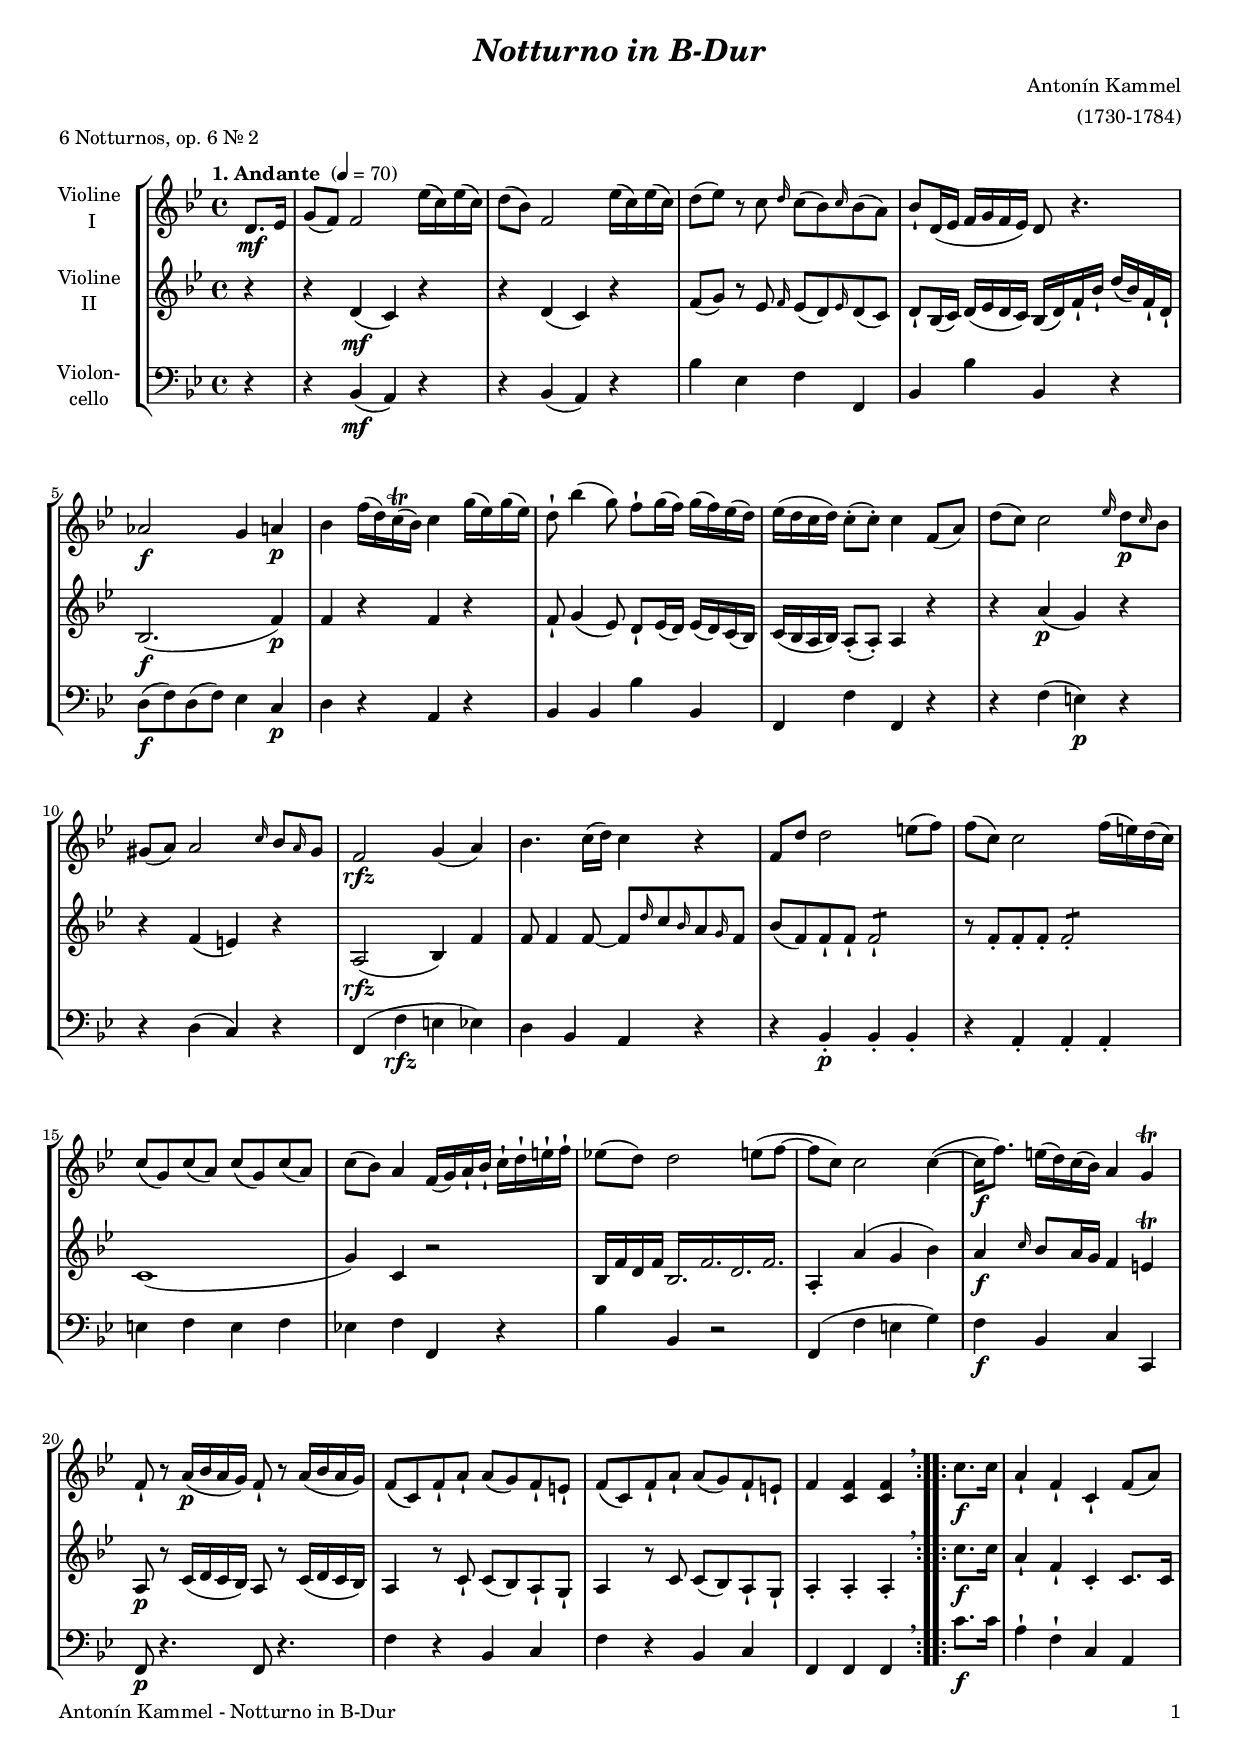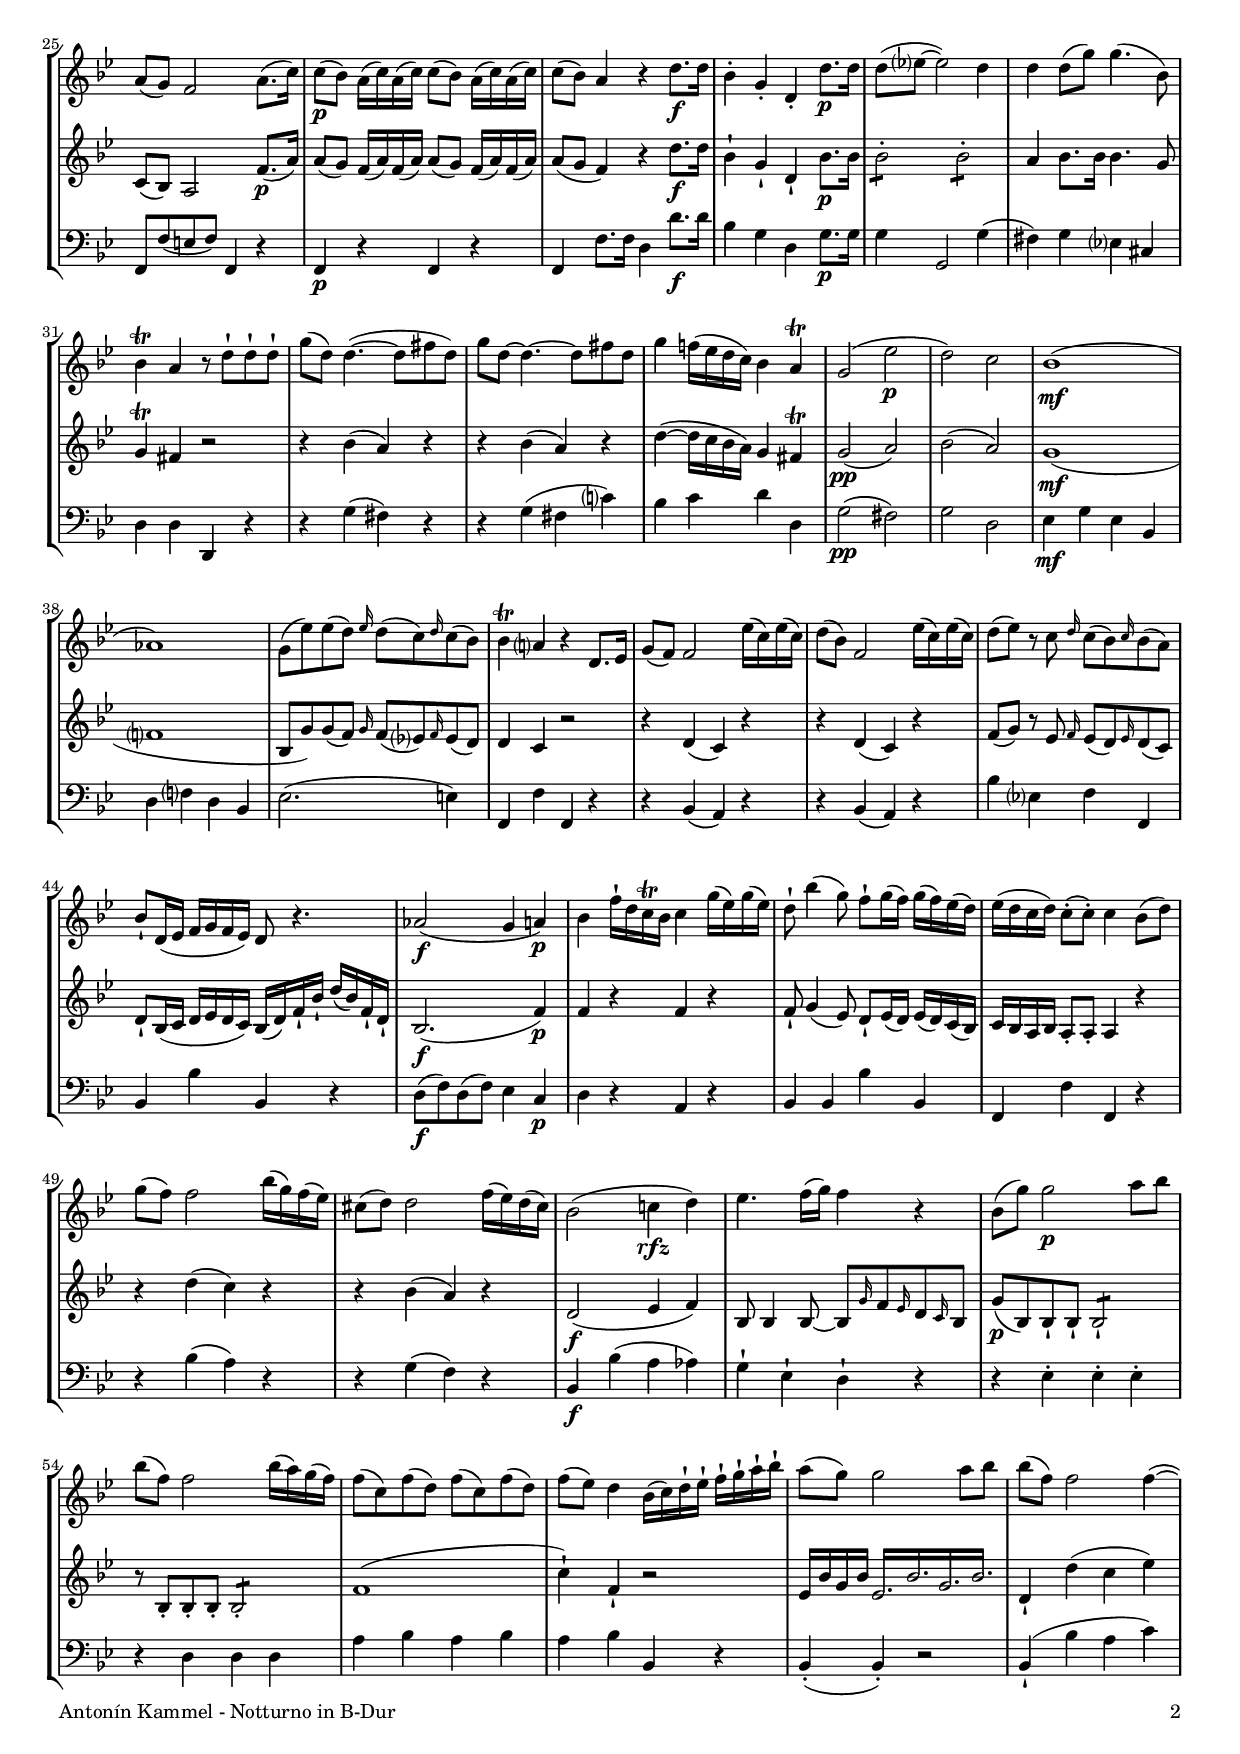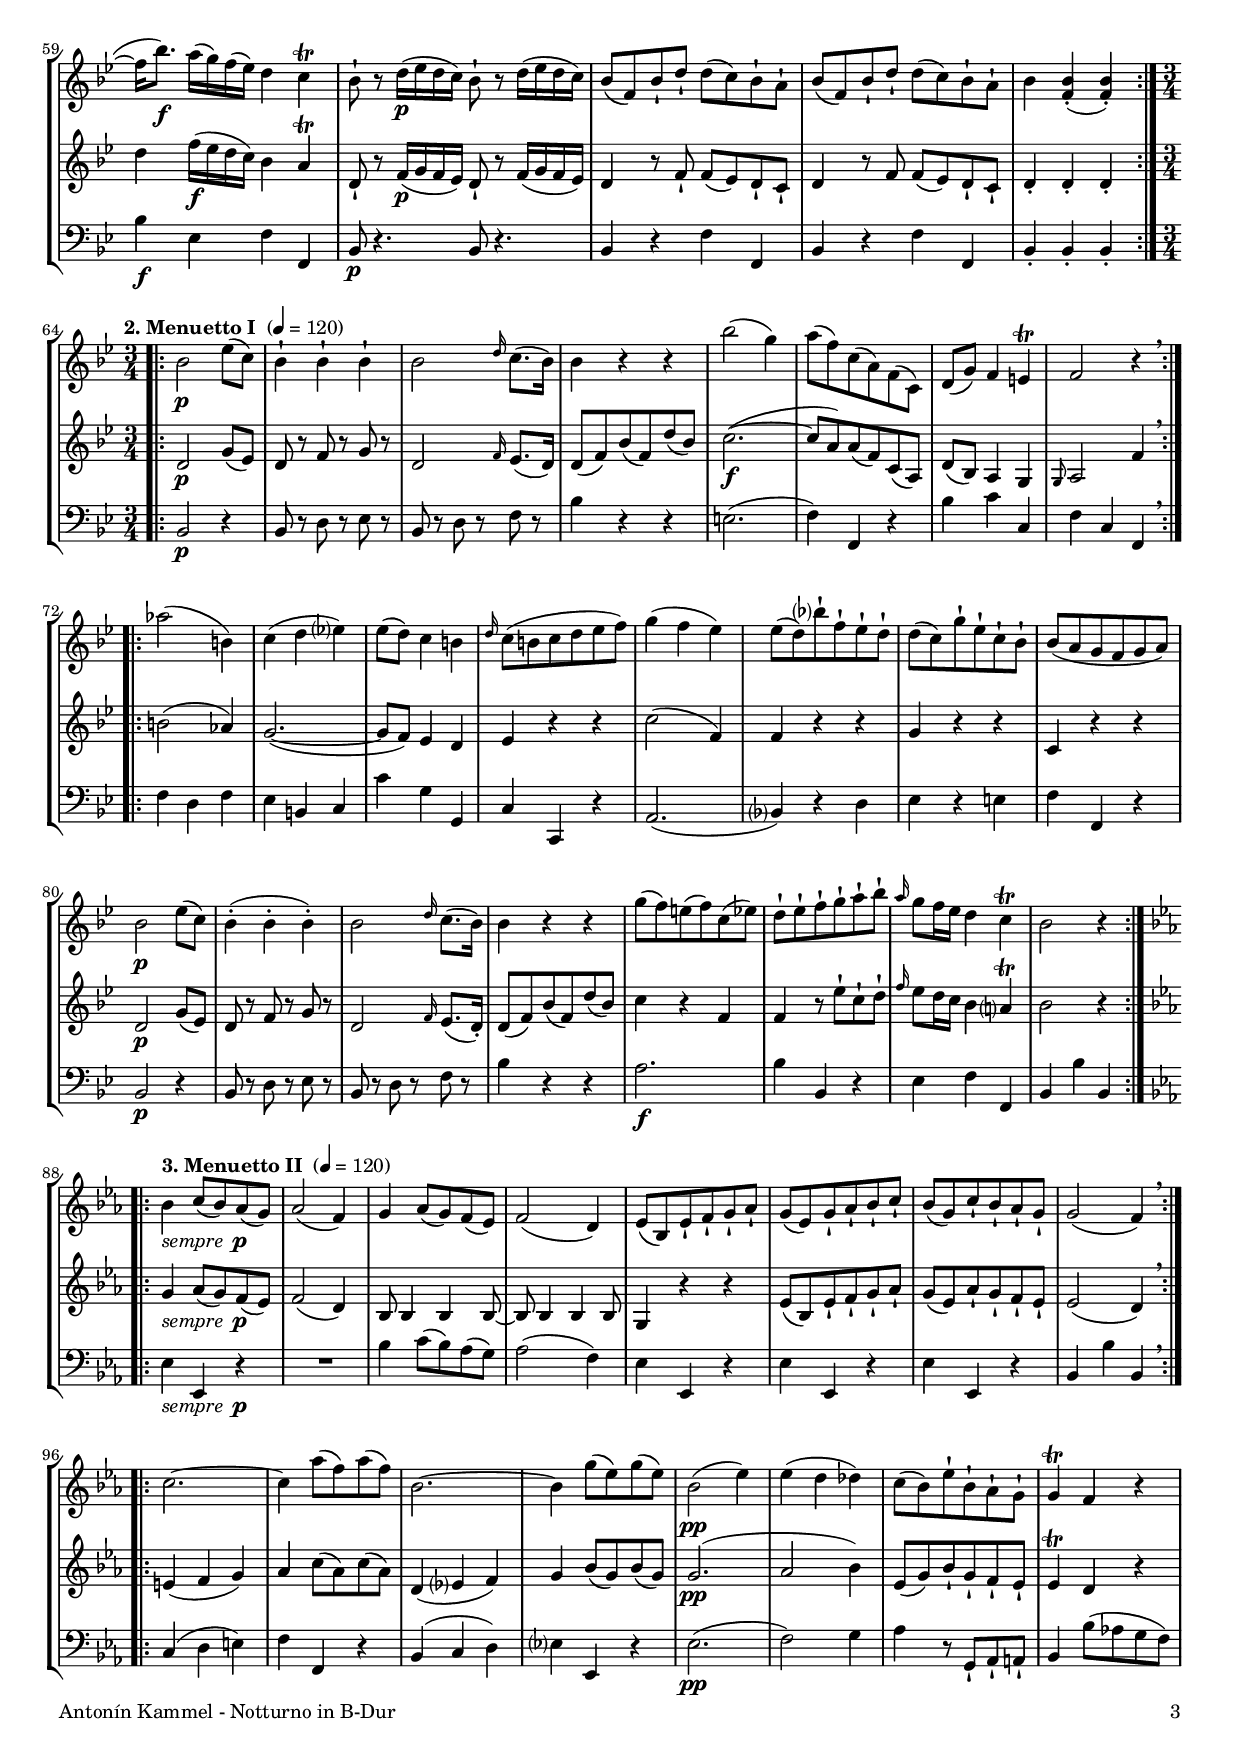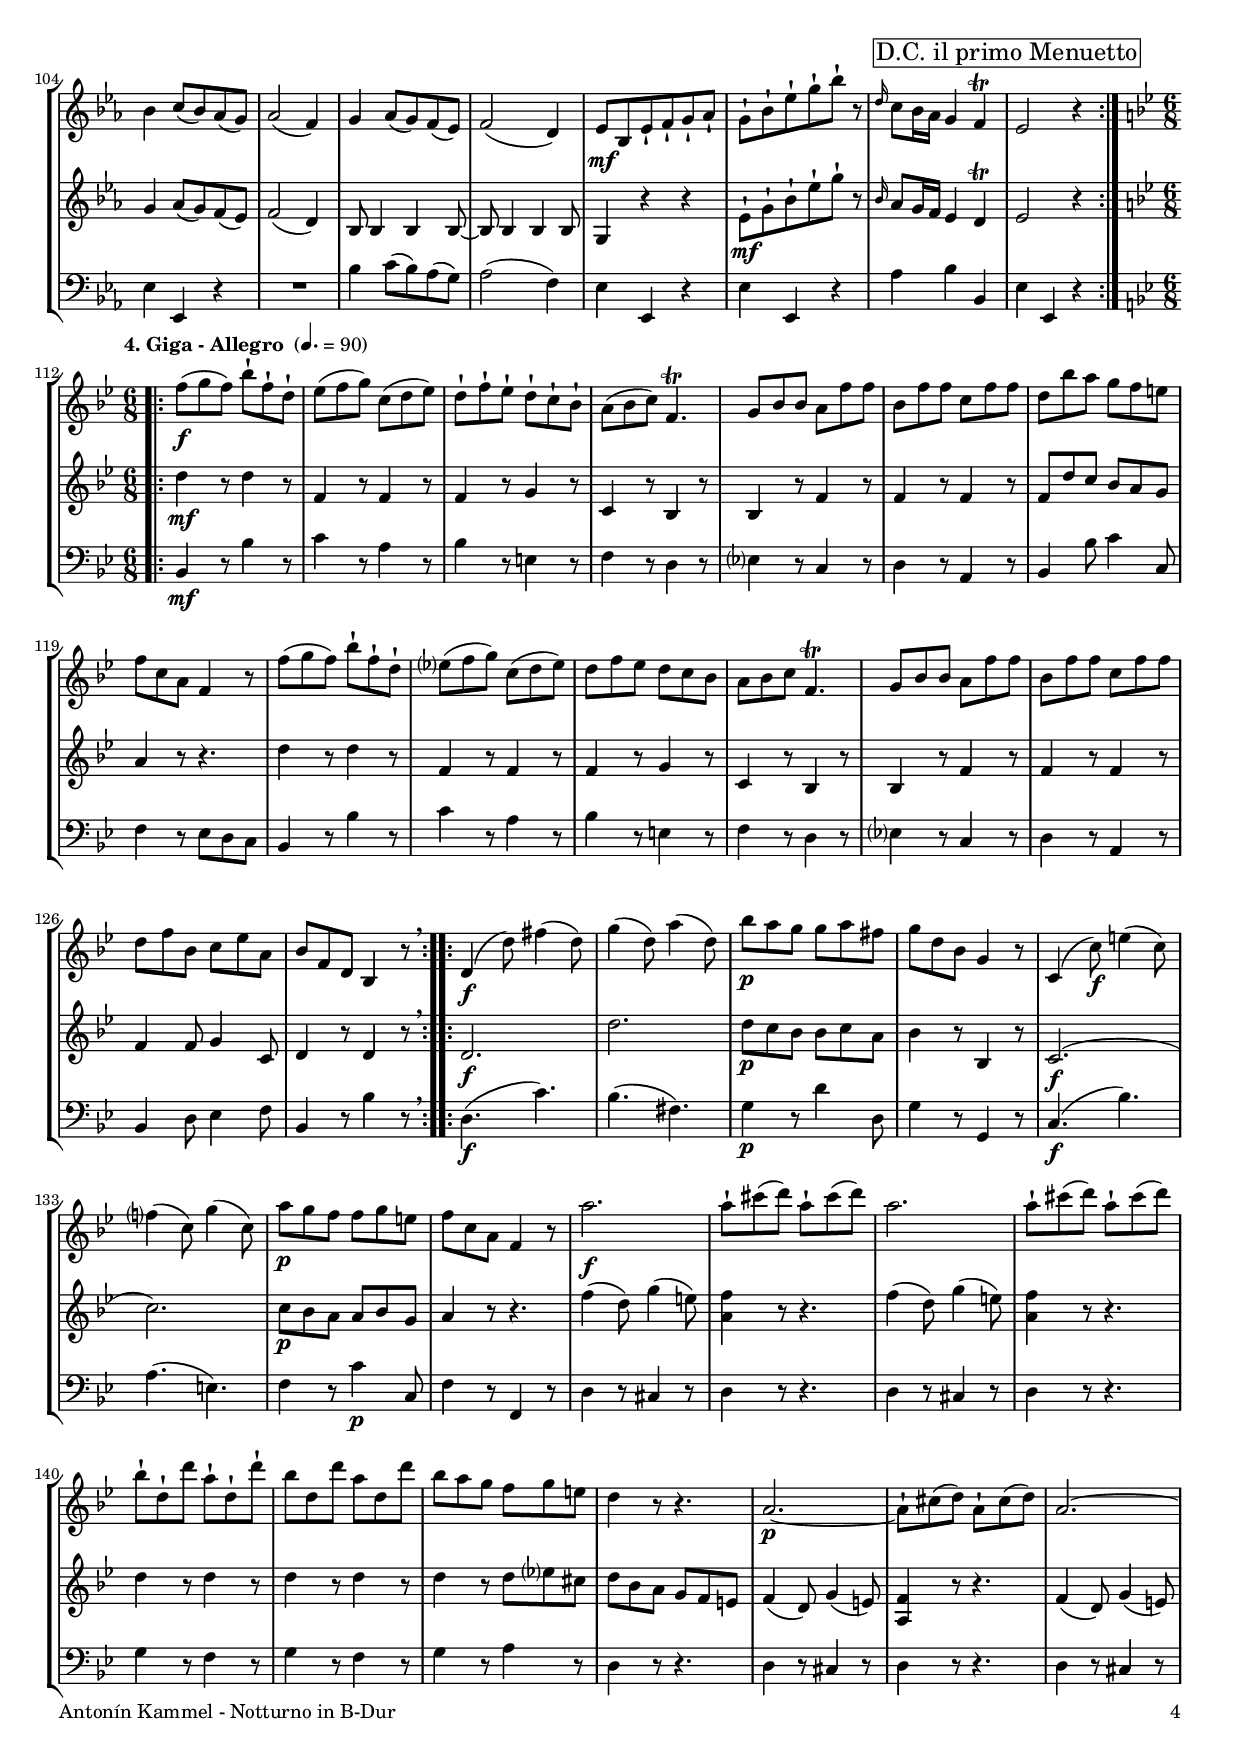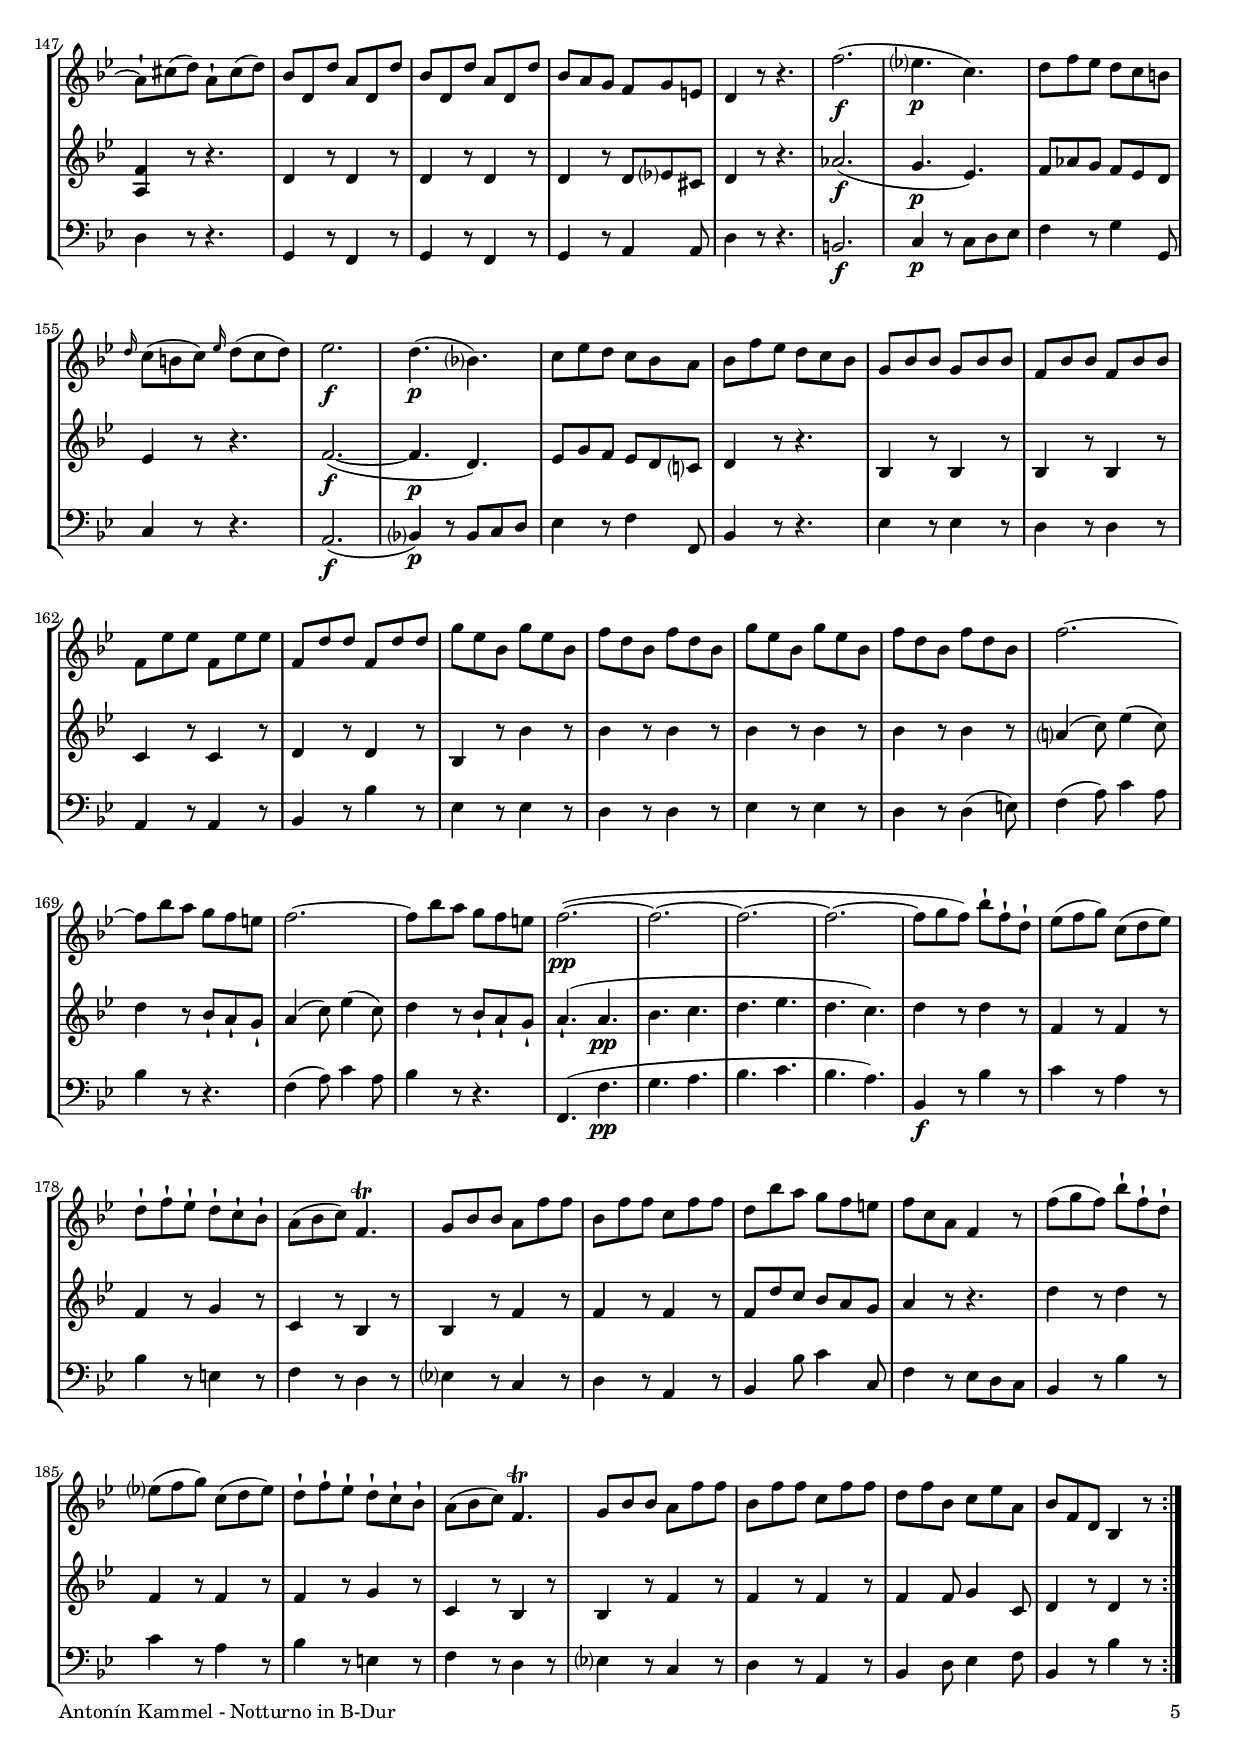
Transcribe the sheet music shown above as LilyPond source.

\version "2.20.2"
\include "deutsch.ly"

#(set-global-staff-size 17)

\header {
  title     = \markup \italic "Notturno in B-Dur"
  composer  = "Antonín Kammel"
  arranger  = "(1730-1784)"
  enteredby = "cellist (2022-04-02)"
  piece     = "6 Notturnos, op. 6 Nr. 2"
}

voiceconsts = {
 \key b \major
 \time 4/4
 \clef "treble"
% \numericTimeSignature
 \compressEmptyMeasures
  % Set default beaming for all staves
%  \set Timing.beamExceptions = #'()
%  \set Timing.baseMoment     = #(ly:make-moment 1 4)
%  \set Timing.beatStructure  = #'(1 1 1 1) 
}

dcpm = \mark \markup \box "D.C. il primo Menuetto"
semp = \markup { \italic "sempre " \dynamic p }

introa = { \break \tempo "1. Andante "         4=70 }
introb = { \break \tempo "2. Menuetto I "      4=120 \time 3/4 }
introc = { \break \tempo "3. Menuetto II "     4=120 \key es \major }
introd = { \break \tempo "4. Giga - Allegro " 4.=90  \time 6/8 \key b \major }

mivl = "violin"
mipz = "pizzicato strings"
miba = "cello"

va = \relative c' {
  \voiceconsts

  \introa
  \repeat volta 2 {
    \partial 4 d8.\mf es16
    g8( f) f2 es'16( c) es( c)
    d8( b) f2 es'16( c) es( c)
    d8( es) r c \grace d16 c8( b) \grace c16 b8( a)

    b8-! d,16( es f g f es) d8 r4.
    as'2\f g4 a\p
    b f'16( d) c(\trill b) c4 g'16( es) g( es)
    d8-! b'4( g8) f-! g16( f) g( f) es( d)
    es( d c d) c8(-. c)-. c4 f,8( a)
    d( c) c2  \grace es16 d8[\p \grace c16 b8]

    gis( a) a2 \grace c16 b8[ \grace a16 gis8]
    f2\rfz g4( a)
    b4. c16( d) c4 r
    f,8 d' d2 e8( f)
    f( c) c2 f16( e) d( c)
    c8( g) c( a) c( g) c( a)
    c( b) a4 f16( g) a-! b-! c-! d-! e-! f-!

    es!8( d)  d2 e8( f~
    f c) c2 c4(~
    c16\f f8.) e16( d) c( b) a4 g\trill
    f8-! r a16(\p b a g) f8-! r a16( b a g)
    f8( c) f-! a-! a( g) f-! e-!
    f( c) f-! a-! a( g) f-! e-!

    f4 <c f> <c f> \breathe
  }
  \repeat volta 2 {
    c'8.\f c16
    a4-! f-! c-! f8( a)
    a( g) f2 a8.( c16)
    c8(\p b) a16( c) a( c) c8( b) a16( c) a( c)
    c8( b) a4 r d8.\f d16
    b4-. g-. d-. d'8.\p d16
    d8( es?~ es2) d4

    d d8( g) g4.( b,8)
    b4\trill a r8 d-! d-! d-!
    g( d) d4.(~ d8 fis d)
    g d~ d4.~ d8 fis d
    g4 f!16( es d c) b4 a\trill
    g2( es'\p
    d) c
    b1(\mf
    as)

    g8( es') es( d) \grace es16 d8( c) \grace d16 c8( b)
    b4\trill a? r d,8. es16
    g8( f) f2 es'16( c) es( c)
    d8( b)  f2 es'16( c) es( c)
    d8( es) r c \grace d16 c8( b) \grace c16 b8( a)
    b-! d,16( es f g f es) d8 r4.
    as'2(\f g4 a)\p

    b f'16-! d c\trill b c4 g'16( es) g( es)
    d8-! b'4( g8) f-! g16( f) g( f) es( d)
    es( d c d) c8(-. c)-. c4 b8( d)
    g( f) f2 b16( g) f( es)
    cis8( d) d2 f16( es) d( cis)
    b2( c!4\rfz d)
    es4. f16( g) f4 r

    b,8( g') g2\p a8 b
    b( f) f2 b16( a) g( f)
    f8( c) f( d) f( c) f( d)
    f( es) d4 b16( c) d-! es-! f-! g-! a-! b-!
    a8( g) g2 a8 b
    b( f) f2 f4(~
    f16 b8.)\f a16( g) f( es) d4 c\trill

    b8-! r d16(\p es d c) b8-! r d16( es d c)
    b8( f) b-! d-! d( c) b-! a-!
    b( f) b-! d-! d( c) b-! a-!
    \partial 2. b4 <f b>(-. <f b>)-.
  }

  \introb
  \repeat volta 2 {
    b2\p es8( c)
    b4-! b-! b-!
    b2 \grace d16 c8.( b16)
    b4 r r
    b'2( g4)
    a8( f) c( a) f( c)
    d( g) f4 e\trill
    f2 r4 \breathe
  }
  \repeat volta 2 {
    as'2( h,4)
    c( d es?)
    es8( d) c4 h
    \grace d16 c8( h c d es f)
    g4( f es)
    es8( d) b'?-! f-! es-! d-!
    d( c) g'-! es-! c-! b-!
    b8( a g f g a)
    b2\p es8( c)

    b4(-. b-. b)-.
    b2 \grace d16 c8.( b16)
    b4 r r
    g'8( f) e( f) c( es)
    d-! es-! f-! g-! a-! b-!
    \grace a16 g8 f16 es d4 c\trill
    b2 r4
  }

  \introc
  \repeat volta 2 {
    b_\semp c8( b) as( g)
    as2( f4)
    g as8( g) f( es)
    f2( d4)
    es8( b) es-! f-! g-! as-!
    g( es) g-! as-! b-! c-!
    b( g) c-! b-! as-! g-!
    g2( f4) \breathe
  }
  \repeat volta 2 {
    c'2.~
    c4 as'8( f) as( f)
    b,2.~
    b4 g'8( es) g( es)
    b2(\pp es4)
    es( d des)
    c8( b) es-! b-! as-! g-!
    g4\trill f r
    b c8( b) as( g)
    as2( f4)
    g as8( g) f( es)

    f2( d4)
    es8\mf b es-! f-! g-! as-!
    g-! b-! es-! g-! b-! r
    \grace d,16 c8 b16 as g4 f\trill \dcpm
    es2 r4
  }

  \introd
  \repeat volta 2 {
    f'8(\f g f) b-! f-! d-!
    es( f g) c,( d es)
    d-! f-! es-! d-! c-! b-!
    a( b c) f,4.\trill
    g8 b b a f' f
    b, f' f c f f
    d b' a g f e

    f c a f4 r8
    f'( g f) b-! f-! d-!
    es?( f g) c,( d es)
    d f es d c b
    a b c f,4.\trill
    g8 b b a f' f
    b, f' f c f f

    d f b, c es a,
    b f d b4 r8 \breathe
  }
  \repeat volta 2 {
    d4(\f d'8) fis4( d8)
    g4( d8) a'4( d,8)
    b'\p a g g a fis
    g d b g4 r8
    c,4( c'8)\f e4( c8)

    f?4( c8) g'4( c,8)
    a'\p g f f g e
    f c a f4 r8
    a'2.\f
    a8-! cis( d) a-! cis( d)
    a2.
    a8-! cis( d) a-! cis( d)
    b-! d,-! d' a-! d,-! d'-!

    b d, d' a d, d'
    b a g f g e
    d4 r8 r4.
    a2.~\p
    a8-! cis( d) a-! cis( d)
    a2.~
    a8-! cis( d) a-! cis( d)
    b d, d' a d, d'
    b d, d' a d, d'

    b a g f g e
    d4 r8 r4.
    f'2.(\f
    es?4.\p c)
    d8 f es d c h
    \grace d16 c8( h c) \grace es16 d8( c d)
    es2.\f
    d4.(\p b?)
    c8 es d c b a

    b f' es d c b
    g b b g b b
    f b b f b b
    f es' es f, es' es
    f, d' d f, d' d
    g es b g' es b
    f' d b f' d b
    g' es b g' es b

    f' d b f' d b
    f'2.~
    f8 b a g f e
    f2.~
    f8 b a g f e
    f2.(~\pp
    f~
    f~
    f~
    f8 g f) b-! f-! d-!

    es( f g) c,( d es)
    d-! f-! es-! d-! c-! b-!
    a( b c) f,4.\trill
    g8 b b a f' f
    b, f' f c f f
    d b' a g f e
    f c a f4 r8
    f'( g f) b-! f-! d-!

    es?( f g) c,( d es)
    d-! f-! es-! d-! c-! b-!
    a( b c) f,4.\trill
    g8 b b a f' f
    b, f' f c f f
    d f b, c es a,
    b f d b4 r8
  }
}

vb = \relative c' {
  \voiceconsts

  \introa
  \repeat volta 2 {
    \partial 4 r4
    r d(\mf c) r
    r d( c) r
    f8( g) r es \grace f16 es8( d) \grace es16 d8( c)
    d-! b16( c) d( es d c) b( d) f-! b-! d( b) f-! d-!

    b2.(\f f'4)\p
    f r f r
    f8-! g4( es8) d-! es16( d) es( d) c( b)
    c( b a b) a8(-. a)-. a4 r
    r a'(\p g) r

    r f( e) r
    a,2(\rfz b4) f'
    f8 f4 f8~ f \grace d'16 c8 \grace b16 a8 \grace g16 f8
    b( f) f-! f-! \repeat tremolo 4 f-!
    r f-. f-. f-. \repeat tremolo 4 f-.
    c1(
    g'4) c, r2

    b16 f' d f \repeat tremolo 3 { b, f' d f }
    a,4-. a'( g b)
    a\f \grace c16 b8 a16 g f4 e\trill
    a,8\p r c16( d c b) a8 r c16( d c b)
    a4 r8 c-! c( b) a-! g-!

    a4 r8 c c( b) a-! g-!
    a4-. a-. a-. \breathe
  }
  \repeat volta 2 {
    c'8.\f c16
    a4-! f-! c-. c8. c16
    c8( b) a2 f'8.(\p a16)
    a8( g) f16( a) f( a) a8( g) f16( a) f( a)
    a8( g f4) r d'8.\f d16

    b4-! g-! d-! b'8.\p b16
    \repeat tremolo 4 b8-. \repeat tremolo 4 b-.
    a4 b8. b16 b4. g8
    g4\trill fis r2
    r4 b( a) r
    r b( a) r
    d(~ d16 c b a) g4 fis\trill
    g2(\pp a)

    b( a)
    g1(\mf
    f?
    b,8 g') g( f) \grace g16 f8( es?) \grace f16 es8( d)
    d4 c r2
    r4 d( c) r
    r d( c) r
    f8( g) r es \grace f16 es8( d) \grace es16 d8( c)
    d-! b16( c d es d c) b( d) f-! b-! d( b) f-! d-!

    b2.(\f f'4)\p
    f r f r
    f8-! g4( es8) d-! es16( d) es( d) c( b)
    c b a b a8-. a-. a4 r
    r d'( c) r
    r b( a) r
    d,2(\f es4 f)

    b,8 b4 b8~ b \grace g'16 f8 \grace es16 d8 \grace c16 b8
    g'(\p b,) b-! b-! \repeat tremolo 4 b-!
    r b-. b-. b-. \repeat tremolo 4 b-.
    f'1(
    c'4)-! f,-! r2
    es16 b' g b \repeat tremolo 3 { es, b' g b }

    d,4-! d'( c es)
    d f16(\f es d c) b4 a\trill
    d,8-! r f16(\p g f es) d8-! r f16( g f es)
    d4 r8 f-! f( es) d-! c-!
    d4 r8 f f( es) d-! c-!
    \partial 2. d4-. d-. d-.
  }

  \introb
  \repeat volta 2 {
    d2\p g8( es)
    d r f r g r
    d2 \grace f16 es8.( d16)
    d8( f) b( f) d'( b)
    c2.(~\f
    c8 a) a( f) c( a)
    d( b) a4 g

    \grace g8 a2 f'4 \breathe
  }
  \repeat volta 2 {
    h2( as4)
    g2.(~
    g8 f) es4 d
    es r r
    c'2( f,4)
    f r r
    g r r
    c, r r
    d2\p g8( es)

    d r f r g r
    d2 \grace f16 es8.( d16)-.
    d8( f) b( f) d'( b)
    c4 r f,
    f r8 es'-! c-! d-!
    \grace f16 es8 d16 c b4 a?\trill
    b2 r4
  }

  \introc
  \repeat volta 2 {
    g_\semp as8( g) f( es)
    f2( d4)
    b8 b4 b b8~
    b b4 b b8
    g4 r r
    es'8( b) es-! f-! g-! as-!
    g( es) as-! g-! f-! es-!

    es2( d4) \breathe
  }
  \repeat volta 2 {
    e( f g)
    as c8( as) c( as)
    d,4( es? f)
    g b8( g) b( g)
    g2.(\pp
    as2 b4)
    es,8( g) b-! g-! f-! es-!
    es4\trill d r
    g as8( g) f( es)

    f2( d4)
    b8 b4 b b8~
    b b4 b b8
    g4 r r
    es'8-!\mf g-! b-! es-! g-! r
    \grace b,16 as8 g16 f es4 d\trill \dcpm
    es2 r4
  }

  \introd
  \repeat volta 2 {
    d'4\mf r8 d4 r8
    f,4 r8 f4 r8
    f4 r8 g4 r8
    c,4 r8 b4 r8
    b4 r8 f'4 r8
    f4 r8 f4 r8
    f d' c b a g

    a4 r8 r4.
    d4 r8 d4 r8
    f,4 r8 f4 r8
    f4 r8 g4 r8
    c,4 r8 b4 r8
    b4 r8 f'4 r8
    f4 r8 f4 r8
    f4 f8 g4 c,8
    d4 r8 d4 r8 \breathe
  }
  \repeat volta 2 {
    d2.\f

    d'
    d8\p c b b c a
    b4 r8 b,4 r8
    c2.(\f
    c')
    c8\p b a a b g
    a4 r8 r4.
    f'4( d8) g4( e8)

    <a, f'>4 r8 r4.
    f'4( d8) g4( e8)
    <a, f'>4 r8 r4.
    d4 r8 d4 r8
    d4 r8 d4 r8
    d4 r8 d es? cis
    d b a g f e
    f4( d8) g4( e8)

    <a, f'>4 r8 r4.
    f'4( d8) g4( e8)
    <a, f'>4 r8 r4.
    d4 r8 d4 r8
    d4 r8 d4 r8
    d4 r8 d es? cis
    d4 r8 r4.
    as'2.(\f

    g4.\p es)
    f8 as g f es d
    es4 r8 r4.
    f2.(~\f
    f4.\p d)
    es8 g f es d c?
    d4 r8 r4.
    b4 r8 b4 r8

    b4 r8 b4 r8
    c4 r8 c4 r8
    d4 r8 d4 r8
    b4 r8 b'4 r8
    b4 r8 b4 r8
    b4 r8 b4 r8
    b4 r8 b4 r8
    a?4( c8) es4( c8)

    d4 r8 b-! a-! g-!
    a4( c8) es4( c8)
    d4 r8 b-! a-! g-!
    a4.(-! a\pp
    b c
    d es
    d c)
    d4 r8 d4 r8

    f,4 r8 f4 r8
    f4 r8 g4 r8
    c,4 r8 b4 r8
    b4 r8 f'4 r8
    f4 r8 f4 r8
    f d' c b a g
    a4 r8 r4.

    d4 r8 d4 r8
    f,4 r8 f4 r8
    f4 r8 g4 r8
    c,4 r8 b4 r8
    b4 r8 f'4 r8
    f4 r8 f4 r8
    f4 f8 g4 c,8
    d4 r8 d4 r8
  }
}

vc = \relative c {
  \voiceconsts
  \clef "bass"
  
  \introa
  \repeat volta 2 {
    \partial 4 r4
    r b(\mf a) r
    r b( a) r
    b' es, f f,
    b b' b, r

    d8(\f f) d( f) es4 c\p
    d r a r
    b b b' b,
    f f' f, r
    r f'( e)\p r
    r d( c) r
    f,( f'\rfz e es)

    d b a r
    r b-.\p b-. b-.
    r a-. a-. a-.
    e' f e f
    es! f f, r
    b' b, r2
    f4( f' e g)
    f\f b, c c,

    f8\p r4. f8 r4.
    f'4 r b, c
    f r b, c
    f, f f \breathe
  }
  \repeat volta 2 {
    c''8.\f c16
    a4-! f-! c a
    f8 f'( e f) f,4 r
    f\p r f r

    f f'8. f16 d4 d'8.\f d16
    b4 g d g8.\p g16
    g4 g,2 g'4(
    fis) g es? cis
    d d d, r
    r g'( fis) r
    r g( fis c'?)

    b c d d,
    g2(\pp fis)
    g d
    es4\mf g es b
    d f? d b
    es2.( e4)
    f, f' f, r
    r b( a) r

    r b( a) r
    b' es,? f f,
    b b' b, r
    d8(\f f) d( f) es4 c\p
    d r a r
    b b b' b,
    f f' f, r

    r b'( a) r
    r g( f) r
    b,\f b'( a as)
    g-! es-! d-! r
    r es-. es-. es-.
    r d d d
    a' b a b
    a b b, r

    b(-. b)-. r2
    b4(-! b' a c)
    b\f es, f f,
    b8\p r4. b8 r4.
    b4 r f' f,
    b r f' f,
    \partial 2. b-. b-. b-.
  }

  \introb
  \repeat volta 2 {
    b2\p r4
    b8 r d r es r
    b r d r f r
    b4 r r
    e,2.(
    f4) f, r

    b' c c,
    f c f, \breathe
  }
  \repeat volta 2 {
    f' d f
    es h c
    c' g g,
    c c, r
    a'2.(
    b?4) r d
    es r e
    f f, r

    b2\p r4
    b8 r d r es r
    b r d r f r
    b4 r r
    a2.\f
    b4 b, r
    es f f,
    b b' b,
  }

  \introc
  \repeat volta 2 {
    es_\semp es, r
    R2.
    b''4 c8( b) as( g)
    as2( f4)
    es es, r
    es' es, r
    es' es, r

    b' b' b, \breathe
  }
  \repeat volta 2 {
    c( d e)
    f f, r
    b( c d)
    es? es, r
    es'2.(\pp
    f2) g4
    as r8 g,-! as-! a-!
    b4 b'8( as! g f)
    es4 es, r

    R2.
    b''4 c8( b) as( g)
    as2( f4)
    es es, r
    es' es, r
    as' b b, \dcpm
    es es, r
  }

  \introd
  \repeat volta 2 {
    b'\mf r8 b'4 r8
    c4 r8 a4 r8
    b4 r8 e,4 r8
    f4 r8 d4 r8
    es?4 r8 c4 r8
    d4 r8 a4 r8
    b4 b'8 c4 c,8

    f4 r8 es d c
    b4 r8 b'4 r8
    c4 r8 a4 r8
    b4 r8 e,4 r8
    f4 r8 d4 r8
    es?4 r8 c4 r8
    d4 r8 a4 r8
    b4 d8 es4 f8
    b,4 r8 b'4 r8 \breathe
  }
  \repeat volta 2 {
    d,4.(\f c')

    b( fis)
    g4\p r8 d'4 d,8
    g4 r8 g,4 r8
    c4.(\f b')
    a( e)
    f4 r8 c'4\p c,8
    f4 r8 f,4 r8
    d'4 r8 cis4 r8
    d4 r8 r4.

    d4 r8 cis4 r8
    d4 r8 r4.
    g4 r8 f4 r8
    g4 r8 f4 r8
    g4 r8 a4 r8
    d,4 r8 r4.
    d4 r8 cis4 r8
    d4 r8 r4.

    d4 r8 cis4 r8
    d4 r8 r4.
    g,4 r8 f4 r8
    g4 r8 f4 r8
    g4 r8 a4 a8
    d4 r8 r4.
    h2.\f
    c4\p r8 c d es
    f4 r8 g4 g,8

    c4 r8 r4.
    a2.(\f
    b?4)\p r8 b c d
    es4 r8 f4 f,8
    b4 r8 r4.
    es4 r8 es4 r8
    d4 r8 d4 r8
    a4 r8 a4r8
    b4 r8 b'4 r8
    es,4 r8 es4 r8

    d4 r8 d4 r8
    es4 r8 es4 r8
    d4 r8 d4( e8)
    f4( a8) c4 a8
    b4 r8 r4.
    f4( a8) c4 a8
    b4 r8 r4.
    f,4.( f'\pp
    g a

    b c b a)
    b,4\f r8 b'4 r8
    c4 r8 a4 r8
    b4 r8 e,4 r8
    f4 r8 d4 r8
    es?4 r8 c4 r8
    d4 r8 a4 r8
    b4 b'8 c4 c,8

    f4 r8 es d c
    b4 r8 b'4 r8
    c4 r8 a4 r8
    b4 r8 e,4 r8
    f4 r8 d4 r8
    es?4 r8 c4 r8
    d4 r8 a4 r8
    b4 d8 es4 f8
    b,4 r8 b'4 r8
  }
}


music = \new StaffGroup <<
      \new Staff {
        \set Staff.midiInstrument = \mivl
        \set Staff.instrumentName = \markup \center-column { "Violine" " I" }
        \transpose b b { \va }
      }
      
      \new Staff {
        \set Staff.midiInstrument = \mivl
        \set Staff.instrumentName = \markup \center-column { "Violine" "II" }
        \transpose b b { \vb }
      }
      
      \new Staff {
        \set Staff.midiInstrument = \miba
        \set Staff.instrumentName = \markup \center-column { "Violon-" "cello" }
        \transpose b b { \vc }
      }
>>

\book {
   \paper {
    print-page-number = ##t
    print-first-page-number = ##t
    ragged-last-bottom = ##f
    oddHeaderMarkup = \markup \null
    evenHeaderMarkup = \markup \null
    oddFooterMarkup = \markup {
      \fill-line {
%        \on-the-fly #print-page-number-check-first
        "Antonín Kammel - Notturno in B-Dur" \fromproperty #'page:page-number-string
      }
    }
    evenFooterMarkup = \oddFooterMarkup
  } \score {
    \music
    \layout {}
  }

  \score {
    \unfoldRepeats \music

    \midi {
      \context {
        \Score
      }
    }
  }
}